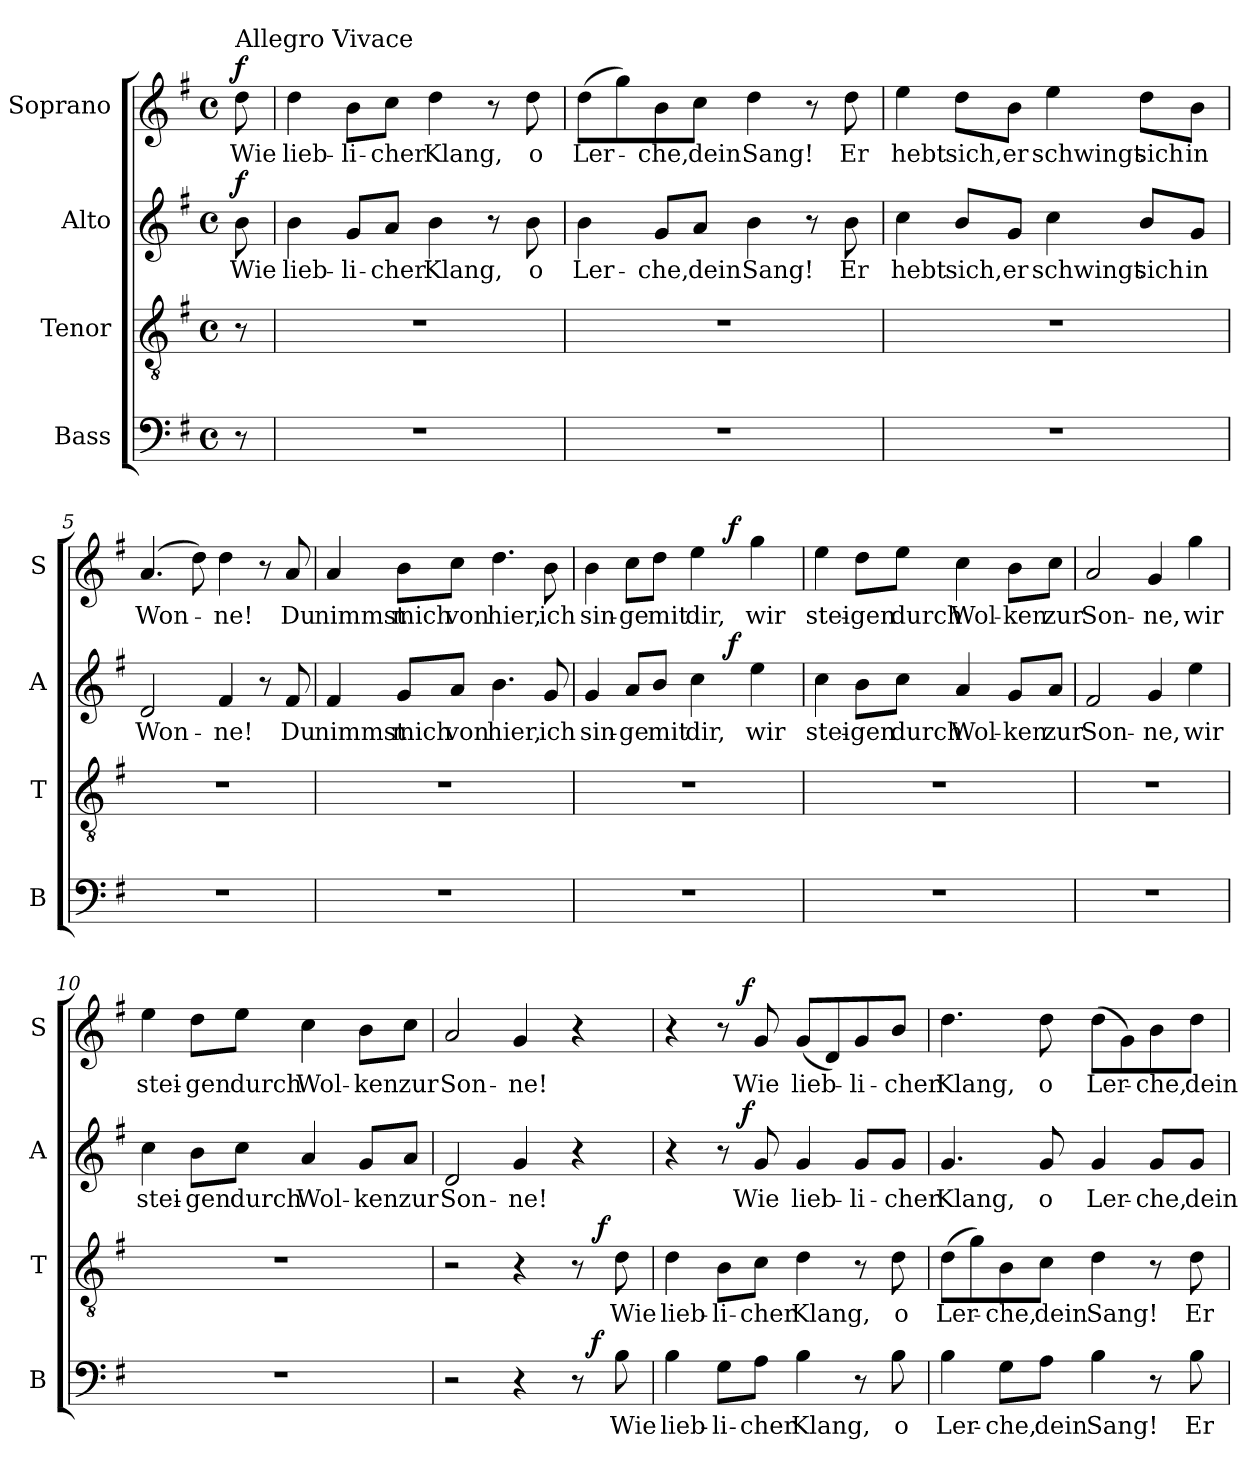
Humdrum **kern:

**kern	**text	**dynam	**kern	**text	**dynam	**kern	**text	**dynam	**kern	**text	**dynam
*part4	*part4	*part4	*part3	*part3	*part3	*part2	*part2	*part2	*part1	*part1	*part1
*staff4	*staff4	*staff4	*staff3	*staff3	*staff3	*staff2	*staff2	*staff2	*staff1	*staff1	*staff1
*I"Bass	*	*	*I"Tenor	*	*	*I"Alto	*	*	*I"Soprano	*	*
*I'B	*	*	*I'T	*	*	*I'A	*	*	*I'S	*	*
*clefF4	*	*	*clefGv2	*	*	*clefG2	*	*	*clefG2	*	*
*k[f#]	*	*	*k[f#]	*	*	*k[f#]	*	*	*k[f#]	*	*
*G:	*	*	*G:	*	*	*G:	*	*	*G:	*	*
*M4/4	*	*	*M4/4	*	*	*M4/4	*	*	*M4/4	*	*
*met(c)	*	*	*met(c)	*	*	*met(c)	*	*	*met(c)	*	*
=1	=1	=1	=1	=1	=1	=1	=1	=1	=1	=1	=1
!	!	!	!	!	!	!	!	!	!LO:TX:a:t=Allegro Vivace	!	!
!	!	!	!	!	!	!	!	!LO:DY:a	!	!	!LO:DY:a
8r	.	.	8r	.	.	8b\	Wie	f	8dd\	Wie	f
=2	=2	=2	=2	=2	=2	=2	=2	=2	=2	=2	=2
1r	.	.	1r	.	.	4b\	lieb-	.	4dd\	lieb-	.
.	.	.	.	.	.	8g/L	-li-	.	8b\L	-li-	.
.	.	.	.	.	.	8a/J	-cher	.	8cc\J	-cher	.
.	.	.	.	.	.	4b\	Klang,	.	4dd\	Klang,	.
.	.	.	.	.	.	8r	.	.	8r	.	.
.	.	.	.	.	.	8b\	o	.	8dd\	o	.
=3	=3	=3	=3	=3	=3	=3	=3	=3	=3	=3	=3
1r	.	.	1r	.	.	4b\	Ler-	.	(8dd\L	Ler-	.
.	.	.	.	.	.	.	.	.	8gg\)	.	.
.	.	.	.	.	.	8g/L	-che,	.	8b\	-che,	.
.	.	.	.	.	.	8a/J	dein	.	8cc\J	dein	.
.	.	.	.	.	.	4b\	Sang!	.	4dd\	Sang!	.
.	.	.	.	.	.	8r	.	.	8r	.	.
.	.	.	.	.	.	8b\	Er	.	8dd\	Er	.
=4	=4	=4	=4	=4	=4	=4	=4	=4	=4	=4	=4
1r	.	.	1r	.	.	4cc\	hebt	.	4ee\	hebt	.
.	.	.	.	.	.	8b/L	sich,	.	8dd\L	sich,	.
.	.	.	.	.	.	8g/J	er	.	8b\J	er	.
.	.	.	.	.	.	4cc\	schwingt	.	4ee\	schwingt	.
.	.	.	.	.	.	8b/L	sich	.	8dd\L	sich	.
.	.	.	.	.	.	8g/J	in	.	8b\J	in	.
!!LO:LB:g=z
=5	=5	=5	=5	=5	=5	=5	=5	=5	=5	=5	=5
1r	.	.	1r	.	.	2d/	Won-	.	(4.a/	Won-	.
.	.	.	.	.	.	.	.	.	8dd\)	.	.
.	.	.	.	.	.	4f#/	-ne!	.	4dd\	-ne!	.
.	.	.	.	.	.	8r	.	.	8r	.	.
.	.	.	.	.	.	8f#/	Du	.	8a/	Du	.
=6	=6	=6	=6	=6	=6	=6	=6	=6	=6	=6	=6
1r	.	.	1r	.	.	4f#/	nimmst	.	4a/	nimmst	.
.	.	.	.	.	.	8g/L	mich	.	8b\L	mich	.
.	.	.	.	.	.	8a/J	von	.	8cc\J	von	.
.	.	.	.	.	.	4.b\	hier,	.	4.dd\	hier,	.
.	.	.	.	.	.	8g/	ich	.	8b\	ich	.
=7	=7	=7	=7	=7	=7	=7	=7	=7	=7	=7	=7
*	*	*	*	*	*	*^	*	*	*^	*	*
1r	.	.	1r	.	.	4g/	2ryy	sin-	.	4b\	2ryy	sin-	.
.	.	.	.	.	.	8a/L	.	-ge	.	8cc\L	.	-ge	.
.	.	.	.	.	.	8b/J	.	mit	.	8dd\J	.	mit	.
.	.	.	.	.	.	4cc\	8ryy	dir,	.	4ee\	8ryy	dir,	.
.	.	.	.	.	.	.	32ryy	.	.	.	32ryy	.	.
!	!	!	!	!	!	!	!	!	!LO:DY:a	!	!	!	!LO:DY:a
.	.	.	.	.	.	.	4ryy	.	f	.	4ryy	.	f
.	.	.	.	.	.	4ee\	.	wir	.	4gg\	.	wir	.
.	.	.	.	.	.	.	16.ryy	.	.	.	16.ryy	.	.
*	*	*	*	*	*	*v	*v	*	*	*	*	*	*
*	*	*	*	*	*	*	*	*	*v	*v	*	*
=8	=8	=8	=8	=8	=8	=8	=8	=8	=8	=8	=8
1r	.	.	1r	.	.	4cc\	stei-	.	4ee\	stei-	.
.	.	.	.	.	.	8b\L	-gen	.	8dd\L	-gen	.
.	.	.	.	.	.	8cc\J	durch	.	8ee\J	durch	.
.	.	.	.	.	.	4a/	Wol-	.	4cc\	Wol-	.
.	.	.	.	.	.	8g/L	-ken	.	8b\L	-ken	.
.	.	.	.	.	.	8a/J	zur	.	8cc\J	zur	.
!!LO:PB:g=z
=9	=9	=9	=9	=9	=9	=9	=9	=9	=9	=9	=9
1r	.	.	1r	.	.	2f#/	Son-	.	2a/	Son-	.
.	.	.	.	.	.	4g/	-ne,	.	4g/	-ne,	.
.	.	.	.	.	.	4ee\	wir	.	4gg\	wir	.
=10	=10	=10	=10	=10	=10	=10	=10	=10	=10	=10	=10
1r	.	.	1r	.	.	4cc\	stei-	.	4ee\	stei-	.
.	.	.	.	.	.	8b\L	-gen	.	8dd\L	-gen	.
.	.	.	.	.	.	8cc\J	durch	.	8ee\J	durch	.
.	.	.	.	.	.	4a/	Wol-	.	4cc\	Wol-	.
.	.	.	.	.	.	8g/L	-ken	.	8b\L	-ken	.
.	.	.	.	.	.	8a/J	zur	.	8cc\J	zur	.
=11	=11	=11	=11	=11	=11	=11	=11	=11	=11	=11	=11
*^	*	*	*^	*	*	*	*	*	*	*	*
2r	2ryy	.	.	2r	3%2ryy	.	.	2d/	Son-	.	2a/	Son-	.
4r	4ryy	.	.	4r	.	.	.	4g/	-ne!	.	4g/	-ne!	.
.	.	.	.	.	12...ryy	.	.	.	.	.	.	.	.
8r	16ryy	.	.	8r	.	.	.	4r	.	.	4r	.	.
!	!	!	!LO:DY:a	!	!	!	!	!	!	!	!	!	!
.	8.ryy	.	f	.	.	.	.	.	.	.	.	.	.
!	!	!	!	!	!	!	!LO:DY:a	!	!	!	!	!	!
.	.	.	.	.	6ryy	.	f	.	.	.	.	.	.
8B\	.	Wie	.	8d\	.	Wie	.	.	.	.	.	.	.
.	.	.	.	.	96ryy	.	.	.	.	.	.	.	.
*v	*v	*	*	*	*	*	*	*	*	*	*	*	*
*	*	*	*v	*v	*	*	*	*	*	*	*	*
=12	=12	=12	=12	=12	=12	=12	=12	=12	=12	=12	=12
*	*	*	*	*	*	*^	*	*	*^	*	*
4B\	lieb-	.	4d\	lieb-	.	4r	4ryy	.	.	4r	4ryy	.	.
8G\L	-li-	.	8B\L	-li-	.	8r	16.ryy	.	.	8r	16.ryy	.	.
!	!	!	!	!	!	!	!	!	!LO:DY:a	!	!	!	!LO:DY:a
.	.	.	.	.	.	.	2ryy	.	f	.	2ryy	.	f
8A\J	-cher	.	8c\J	-cher	.	8g/	.	Wie	.	8g/	.	Wie	.
4B\	Klang,	.	4d\	Klang,	.	4g/	.	lieb-	.	(8g/L	.	lieb-	.
.	.	.	.	.	.	.	.	.	.	8d/)	.	.	.
8r	.	.	8r	.	.	8g/L	.	-li-	.	8g/	.	-li-	.
.	.	.	.	.	.	.	8ryy	.	.	.	8ryy	.	.
8B\	o	.	8d\	o	.	8g/J	.	-cher	.	8b/J	.	-cher	.
.	.	.	.	.	.	.	32ryy	.	.	.	32ryy	.	.
*	*	*	*	*	*	*v	*v	*	*	*	*	*	*
*	*	*	*	*	*	*	*	*	*v	*v	*	*
!!LO:LB:g=z
=13	=13	=13	=13	=13	=13	=13	=13	=13	=13	=13	=13
4B\	Ler-	.	(8d\L	Ler-	.	4.g/	Klang,	.	4.dd\	Klang,	.
.	.	.	8g\)	.	.	.	.	.	.	.	.
8G\L	-che,	.	8B\	-che,	.	.	.	.	.	.	.
8A\J	dein	.	8c\J	dein	.	8g/	o	.	8dd\	o	.
4B\	Sang!	.	4d\	Sang!	.	4g/	Ler-	.	(8dd\L	Ler-	.
.	.	.	.	.	.	.	.	.	8g\)	.	.
8r	.	.	8r	.	.	8g/L	-che,	.	8b\	-che,	.
8B\	Er	.	8d\	Er	.	8g/J	dein	.	8dd\J	dein	.
=	=	=	=	=	=	=	=	=	=	=	=
*-	*-	*-	*-	*-	*-	*-	*-	*-	*-	*-	*-
